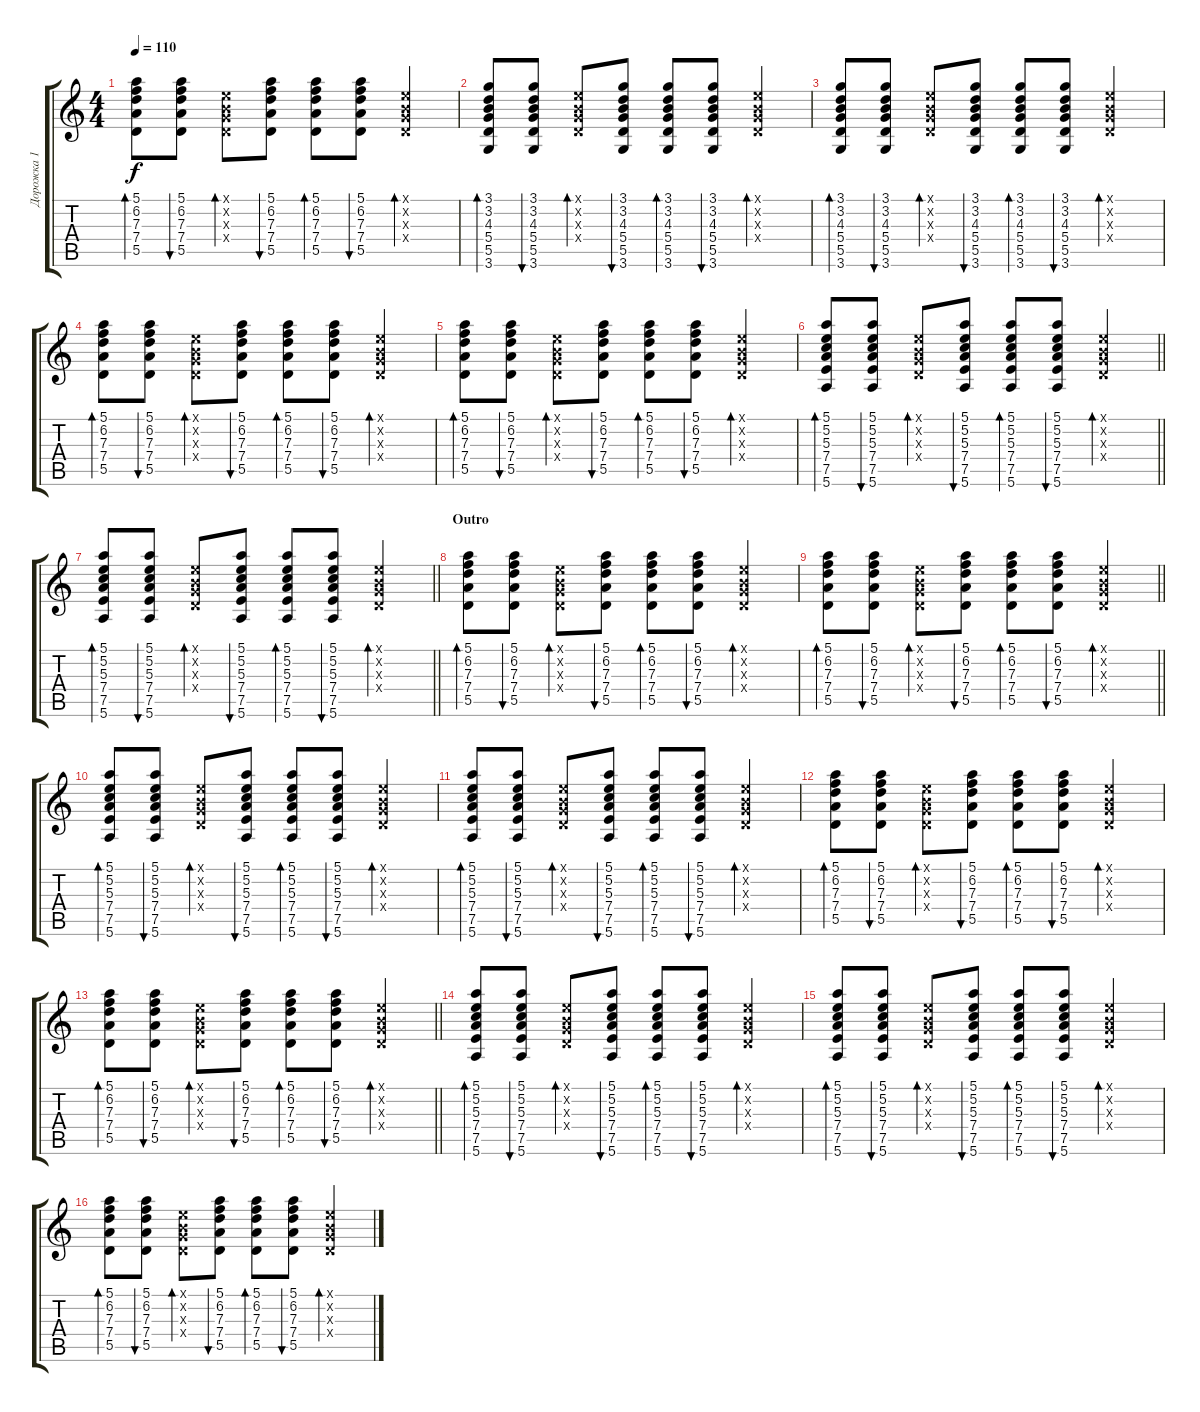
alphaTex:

\track ("Дорожка 1" "Дорожка 1") {instrument acousticguitarsteel}
\staff {score tabs}
\tuning (E4 B3 G3 D3 A2 E2) {hide}
\ts (4 4)
\tempo 110
\clef g2
\ks c
(5.1 6.2 7.3 7.4 5.5).8{bd 30 dy f} (5.1 6.2 7.3 7.4 5.5).8{bu 30} (0.1{x} 0.2{x} 0.3{x} 0.4{x}).8{bd 30} (5.1 6.2 7.3 7.4 5.5).8{bu 30} (5.1 6.2 7.3 7.4 5.5).8{bd 30} (5.1 6.2 7.3 7.4 5.5).8{bu 30} (0.1{x} 0.2{x} 0.3{x} 0.4{x}).4{bd 30} |
(3.1 3.2 4.3 5.4 5.5 3.6).8{bd 30} (3.1 3.2 4.3 5.4 5.5 3.6).8{bu 30} (0.1{x} 0.2{x} 0.3{x} 0.4{x}).8{bd 30} (3.1 3.2 4.3 5.4 5.5 3.6).8{bu 30} (3.1 3.2 4.3 5.4 5.5 3.6).8{bd 30} (3.1 3.2 4.3 5.4 5.5 3.6).8{bu 30} (0.1{x} 0.2{x} 0.3{x} 0.4{x}).4{bd 30} |
(3.1 3.2 4.3 5.4 5.5 3.6).8{bd 30} (3.1 3.2 4.3 5.4 5.5 3.6).8{bu 30} (0.1{x} 0.2{x} 0.3{x} 0.4{x}).8{bd 30} (3.1 3.2 4.3 5.4 5.5 3.6).8{bu 30} (3.1 3.2 4.3 5.4 5.5 3.6).8{bd 30} (3.1 3.2 4.3 5.4 5.5 3.6).8{bu 30} (0.1{x} 0.2{x} 0.3{x} 0.4{x}).4{bd 30} |
(5.1 6.2 7.3 7.4 5.5).8{bd 30} (5.1 6.2 7.3 7.4 5.5).8{bu 30} (0.1{x} 0.2{x} 0.3{x} 0.4{x}).8{bd 30} (5.1 6.2 7.3 7.4 5.5).8{bu 30} (5.1 6.2 7.3 7.4 5.5).8{bd 30} (5.1 6.2 7.3 7.4 5.5).8{bu 30} (0.1{x} 0.2{x} 0.3{x} 0.4{x}).4{bd 30} |
(5.1 6.2 7.3 7.4 5.5).8{bd 30} (5.1 6.2 7.3 7.4 5.5).8{bu 30} (0.1{x} 0.2{x} 0.3{x} 0.4{x}).8{bd 30} (5.1 6.2 7.3 7.4 5.5).8{bu 30} (5.1 6.2 7.3 7.4 5.5).8{bd 30} (5.1 6.2 7.3 7.4 5.5).8{bu 30} (0.1{x} 0.2{x} 0.3{x} 0.4{x}).4{bd 30} |
\barLineRight lightlight
(5.1 5.2 5.3 7.4 7.5 5.6).8{bd 30} (5.1 5.2 5.3 7.4 7.5 5.6).8{bu 30} (0.1{x} 0.2{x} 0.3{x} 0.4{x}).8{bd 30} (5.1 5.2 5.3 7.4 7.5 5.6).8{bu 30} (5.1 5.2 5.3 7.4 7.5 5.6).8{bd 30} (5.1 5.2 5.3 7.4 7.5 5.6).8{bu 30} (0.1{x} 0.2{x} 0.3{x} 0.4{x}).4{bd 30} |
\barLineRight lightlight
(5.1 5.2 5.3 7.4 7.5 5.6).8{bd 30} (5.1 5.2 5.3 7.4 7.5 5.6).8{bu 30} (0.1{x} 0.2{x} 0.3{x} 0.4{x}).8{bd 30} (5.1 5.2 5.3 7.4 7.5 5.6).8{bu 30} (5.1 5.2 5.3 7.4 7.5 5.6).8{bd 30} (5.1 5.2 5.3 7.4 7.5 5.6).8{bu 30} (0.1{x} 0.2{x} 0.3{x} 0.4{x}).4{bd 30} |
\section ("" "Outro")
(5.1 6.2 7.3 7.4 5.5).8{bd 30} (5.1 6.2 7.3 7.4 5.5).8{bu 30} (0.1{x} 0.2{x} 0.3{x} 0.4{x}).8{bd 30} (5.1 6.2 7.3 7.4 5.5).8{bu 30} (5.1 6.2 7.3 7.4 5.5).8{bd 30} (5.1 6.2 7.3 7.4 5.5).8{bu 30} (0.1{x} 0.2{x} 0.3{x} 0.4{x}).4{bd 30} |
\barLineRight lightlight
(5.1 6.2 7.3 7.4 5.5).8{bd 30} (5.1 6.2 7.3 7.4 5.5).8{bu 30} (0.1{x} 0.2{x} 0.3{x} 0.4{x}).8{bd 30} (5.1 6.2 7.3 7.4 5.5).8{bu 30} (5.1 6.2 7.3 7.4 5.5).8{bd 30} (5.1 6.2 7.3 7.4 5.5).8{bu 30} (0.1{x} 0.2{x} 0.3{x} 0.4{x}).4{bd 30} |
(5.1 5.2 5.3 7.4 7.5 5.6).8{bd 30} (5.1 5.2 5.3 7.4 7.5 5.6).8{bu 30} (0.1{x} 0.2{x} 0.3{x} 0.4{x}).8{bd 30} (5.1 5.2 5.3 7.4 7.5 5.6).8{bu 30} (5.1 5.2 5.3 7.4 7.5 5.6).8{bd 30} (5.1 5.2 5.3 7.4 7.5 5.6).8{bu 30} (0.1{x} 0.2{x} 0.3{x} 0.4{x}).4{bd 30} |
(5.1 5.2 5.3 7.4 7.5 5.6).8{bd 30} (5.1 5.2 5.3 7.4 7.5 5.6).8{bu 30} (0.1{x} 0.2{x} 0.3{x} 0.4{x}).8{bd 30} (5.1 5.2 5.3 7.4 7.5 5.6).8{bu 30} (5.1 5.2 5.3 7.4 7.5 5.6).8{bd 30} (5.1 5.2 5.3 7.4 7.5 5.6).8{bu 30} (0.1{x} 0.2{x} 0.3{x} 0.4{x}).4{bd 30} |
(5.1 6.2 7.3 7.4 5.5).8{bd 30} (5.1 6.2 7.3 7.4 5.5).8{bu 30} (0.1{x} 0.2{x} 0.3{x} 0.4{x}).8{bd 30} (5.1 6.2 7.3 7.4 5.5).8{bu 30} (5.1 6.2 7.3 7.4 5.5).8{bd 30} (5.1 6.2 7.3 7.4 5.5).8{bu 30} (0.1{x} 0.2{x} 0.3{x} 0.4{x}).4{bd 30} |
\barLineRight lightlight
(5.1 6.2 7.3 7.4 5.5).8{bd 30} (5.1 6.2 7.3 7.4 5.5).8{bu 30} (0.1{x} 0.2{x} 0.3{x} 0.4{x}).8{bd 30} (5.1 6.2 7.3 7.4 5.5).8{bu 30} (5.1 6.2 7.3 7.4 5.5).8{bd 30} (5.1 6.2 7.3 7.4 5.5).8{bu 30} (0.1{x} 0.2{x} 0.3{x} 0.4{x}).4{bd 30} |
(5.1 5.2 5.3 7.4 7.5 5.6).8{bd 30} (5.1 5.2 5.3 7.4 7.5 5.6).8{bu 30} (0.1{x} 0.2{x} 0.3{x} 0.4{x}).8{bd 30} (5.1 5.2 5.3 7.4 7.5 5.6).8{bu 30} (5.1 5.2 5.3 7.4 7.5 5.6).8{bd 30} (5.1 5.2 5.3 7.4 7.5 5.6).8{bu 30} (0.1{x} 0.2{x} 0.3{x} 0.4{x}).4{bd 30} |
(5.1 5.2 5.3 7.4 7.5 5.6).8{bd 30} (5.1 5.2 5.3 7.4 7.5 5.6).8{bu 30} (0.1{x} 0.2{x} 0.3{x} 0.4{x}).8{bd 30} (5.1 5.2 5.3 7.4 7.5 5.6).8{bu 30} (5.1 5.2 5.3 7.4 7.5 5.6).8{bd 30} (5.1 5.2 5.3 7.4 7.5 5.6).8{bu 30} (0.1{x} 0.2{x} 0.3{x} 0.4{x}).4{bd 30} |
(5.1 6.2 7.3 7.4 5.5).8{bd 30} (5.1 6.2 7.3 7.4 5.5).8{bu 30} (0.1{x} 0.2{x} 0.3{x} 0.4{x}).8{bd 30} (5.1 6.2 7.3 7.4 5.5).8{bu 30} (5.1 6.2 7.3 7.4 5.5).8{bd 30} (5.1 6.2 7.3 7.4 5.5).8{bu 30} (0.1{x} 0.2{x} 0.3{x} 0.4{x}).4{bd 30}
